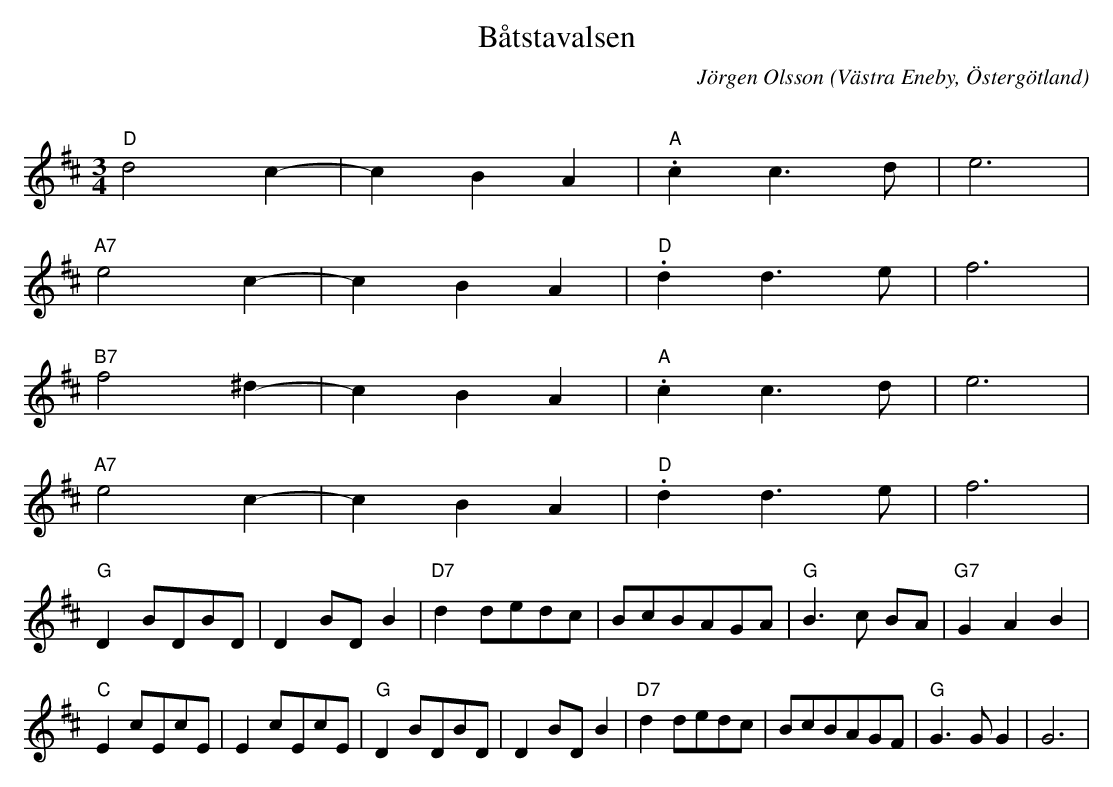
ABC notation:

X:1
T:Båtstavalsen
C:Jörgen Olsson
O:Västra Eneby, Östergötland
Q:160
M:3/4
L:1/8
K:D
"D"d4 c2-|c2B2A2 |"A".c2 c3 d|e6 |
"A7" e4 c2-|c2B2A2 |"D".d2 d3 e|f6 |
"B7"f4 ^d2-|c2B2A2 |"A".c2 c3 d|e6 |
"A7" e4 c2-|c2B2A2 |"D".d2 d3 e|f6 |
"G" D2 BDBD |D2 BD B2 |"D7"d2 dedc| BcBAGA|"G"B3 c BA|"G7" G2A2B2|
"C"E2 cEcE |E2 cEcE|"G" D2 BDBD |D2 BD B2 |"D7"d2 dedc| BcBAGF|"G" G3 G G2| G6 |
